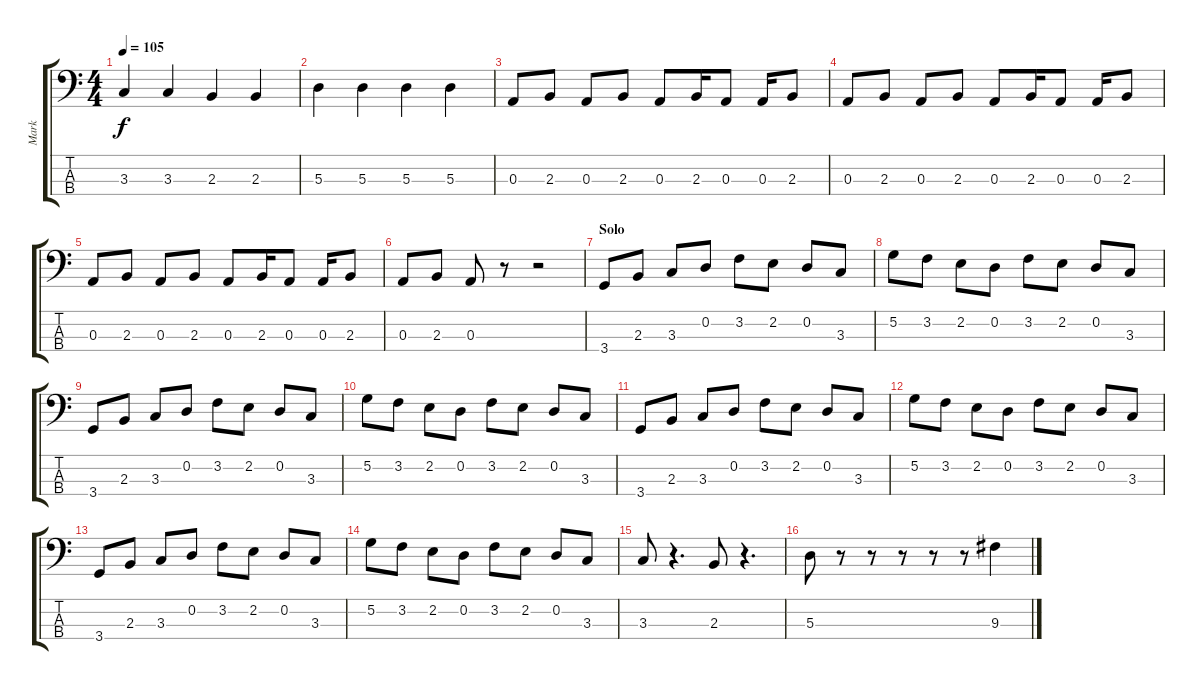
\track ("Mark" "Mark") {instrument electricbasspick}
\staff {score tabs}
\tuning (G2 D2 A1 E1) {hide}
\ts (4 4)
\tempo 105
\clef f4
\ks c
3.3.4{dy f} 3.3.4 2.3.4 2.3.4 |
5.3.4 5.3.4 5.3.4 5.3.4 |
0.3.8 2.3.8 0.3.8 2.3.8 0.3.8 2.3.16 0.3.8 0.3.16 2.3.8 |
0.3.8 2.3.8 0.3.8 2.3.8 0.3.8 2.3.16 0.3.8 0.3.16 2.3.8 |
0.3.8 2.3.8 0.3.8 2.3.8 0.3.8 2.3.16 0.3.8 0.3.16 2.3.8 |
0.3.8 2.3.8 0.3.8 r.8 r.2 |
\section ("" "Solo")
3.4.8 2.3.8 3.3.8 0.2.8 3.2.8 2.2.8 0.2.8 3.3.8 |
5.2.8 3.2.8 2.2.8 0.2.8 3.2.8 2.2.8 0.2.8 3.3.8 |
3.4.8 2.3.8 3.3.8 0.2.8 3.2.8 2.2.8 0.2.8 3.3.8 |
5.2.8 3.2.8 2.2.8 0.2.8 3.2.8 2.2.8 0.2.8 3.3.8 |
3.4.8 2.3.8 3.3.8 0.2.8 3.2.8 2.2.8 0.2.8 3.3.8 |
5.2.8 3.2.8 2.2.8 0.2.8 3.2.8 2.2.8 0.2.8 3.3.8 |
3.4.8 2.3.8 3.3.8 0.2.8 3.2.8 2.2.8 0.2.8 3.3.8 |
5.2.8 3.2.8 2.2.8 0.2.8 3.2.8 2.2.8 0.2.8 3.3.8 |
3.3.8 r.4{d} 2.3.8 r.4{d} |
5.3.8 r.8 r.8 r.8 r.8 r.8 9.3.4
